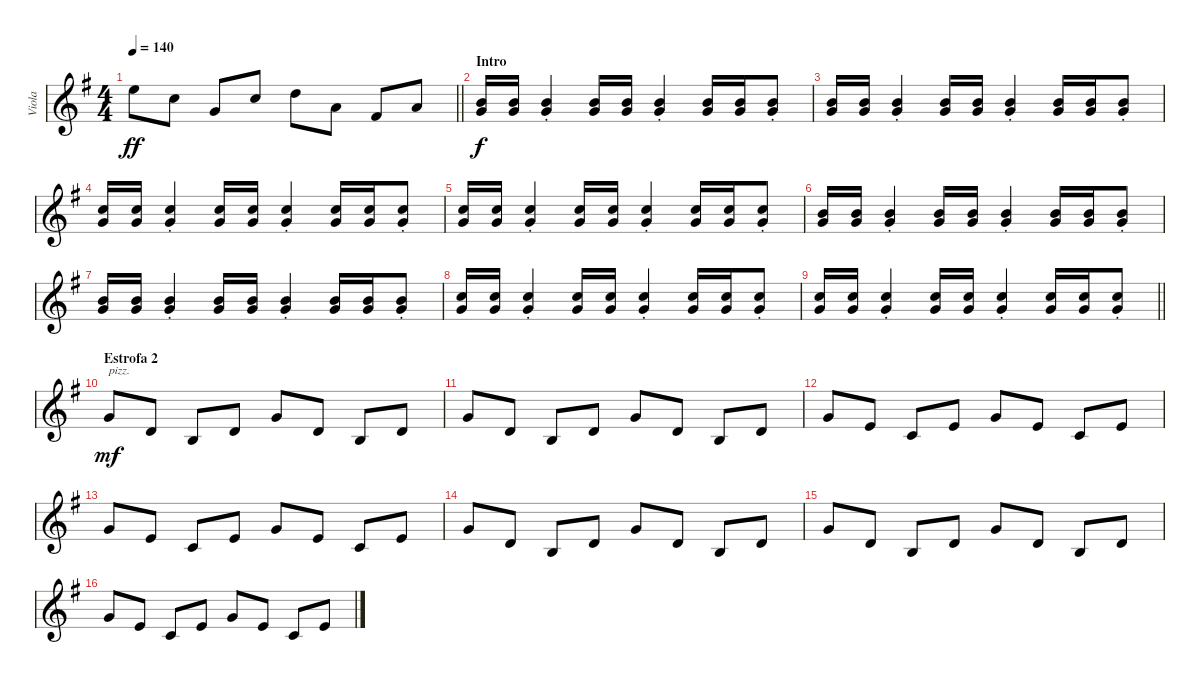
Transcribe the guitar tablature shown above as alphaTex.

\track ("Viola" "Viola") {instrument stringensemble1}
\staff {score}
\tuning (A4 D4 G3 C3) {hide}
\ts (4 4)
\tempo 140
\clef g2
\barLineRight lightlight
\ks g
7.1.8{dy ff} 3.1.8 5.2.8 3.1.8 5.1.8 0.1.8 4.2.8 0.1.8 |
\section ("" "Intro")
(2.1 5.2).16{dy f} (2.1 5.2).16 (2.1{st} 5.2{st}).4 (2.1 5.2).16 (2.1 5.2).16 (2.1{st} 5.2{st}).4 (2.1 5.2).16 (2.1 5.2).16 (2.1{st} 5.2{st}).8 |
(2.1 5.2).16 (2.1 5.2).16 (2.1{st} 5.2{st}).4 (2.1 5.2).16 (2.1 5.2).16 (2.1{st} 5.2{st}).4 (2.1 5.2).16 (2.1 5.2).16 (2.1{st} 5.2{st}).8 |
(3.1 5.2).16 (3.1 5.2).16 (3.1{st} 5.2{st}).4 (3.1 5.2).16 (3.1 5.2).16 (3.1{st} 5.2{st}).4 (3.1 5.2).16 (3.1 5.2).16 (3.1{st} 5.2{st}).8 |
(3.1 5.2).16 (3.1 5.2).16 (3.1{st} 5.2{st}).4 (3.1 5.2).16 (3.1 5.2).16 (3.1{st} 5.2{st}).4 (3.1 5.2).16 (3.1 5.2).16 (3.1{st} 5.2{st}).8 |
(2.1 5.2).16 (2.1 5.2).16 (2.1{st} 5.2{st}).4 (2.1 5.2).16 (2.1 5.2).16 (2.1{st} 5.2{st}).4 (2.1 5.2).16 (2.1 5.2).16 (2.1{st} 5.2{st}).8 |
(2.1 5.2).16 (2.1 5.2).16 (2.1{st} 5.2{st}).4 (2.1 5.2).16 (2.1 5.2).16 (2.1{st} 5.2{st}).4 (2.1 5.2).16 (2.1 5.2).16 (2.1{st} 5.2{st}).8 |
(3.1 5.2).16 (3.1 5.2).16 (3.1{st} 5.2{st}).4 (3.1 5.2).16 (3.1 5.2).16 (3.1{st} 5.2{st}).4 (3.1 5.2).16 (3.1 5.2).16 (3.1{st} 5.2{st}).8 |
\barLineRight lightlight
(3.1 5.2).16 (3.1 5.2).16 (3.1{st} 5.2{st}).4 (3.1 5.2).16 (3.1 5.2).16 (3.1{st} 5.2{st}).4 (3.1 5.2).16 (3.1 5.2).16 (3.1{st} 5.2{st}).8 |
\section ("" "Estrofa 2")
5.2.8{txt "pizz." dy mf instrument pizzicatostrings} 0.2.8 4.3.8 0.2.8 5.2.8 0.2.8 4.3.8 0.2.8 |
5.2.8 0.2.8 4.3.8 0.2.8 5.2.8 0.2.8 4.3.8 0.2.8 |
5.2.8 2.2.8 5.3.8 2.2.8 5.2.8 2.2.8 5.3.8 2.2.8 |
5.2.8 2.2.8 5.3.8 2.2.8 5.2.8 2.2.8 5.3.8 2.2.8 |
5.2.8 0.2.8 4.3.8 0.2.8 5.2.8 0.2.8 4.3.8 0.2.8 |
5.2.8 0.2.8 4.3.8 0.2.8 5.2.8 0.2.8 4.3.8 0.2.8 |
5.2.8 2.2.8 5.3.8 2.2.8 5.2.8 2.2.8 5.3.8 2.2.8
